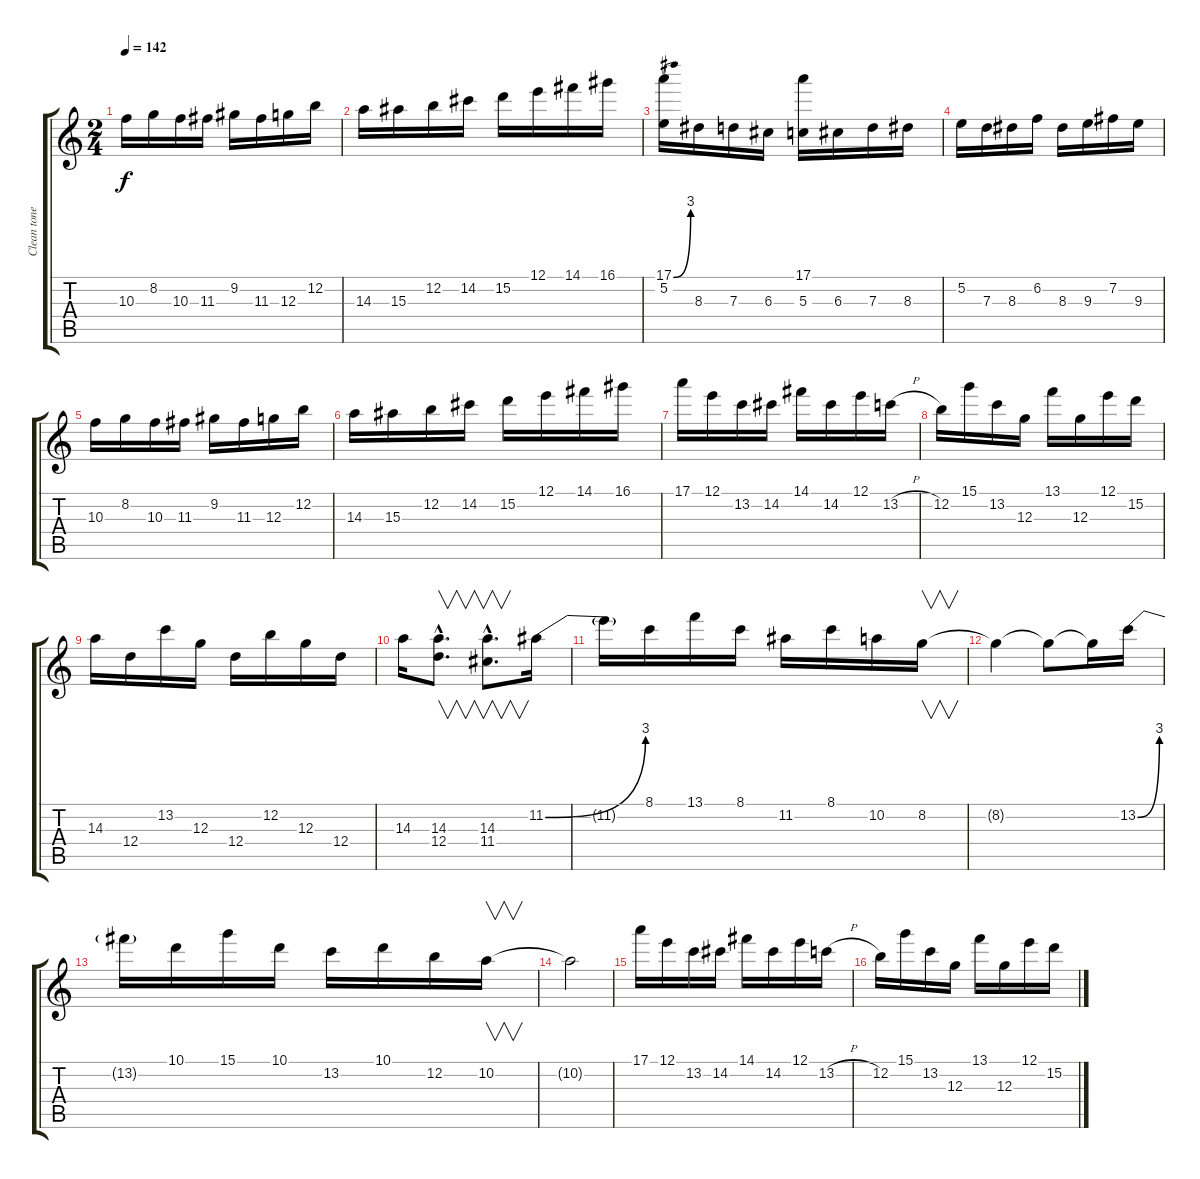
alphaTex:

\track ("Clean tone guitar" "Clean tone") {instrument electricguitarclean}
\staff {score tabs}
\tuning (E4 B3 G3 D3 A2 E2) {hide}
\ts (2 4)
\tempo 142
\clef g2
\ks c
10.3.16{dy f} 8.2.16 10.3.16 11.3.16 9.2.16 11.3.16 12.3.16 12.2.16 |
14.3.16 15.3.16 12.2.16 14.2.16 15.2.16 12.1.16 14.1.16 16.1.16 |
(17.1{be (bend 0 0 60 12)} 5.2).16 8.3.16 7.3.16 6.3.16 (17.1 5.3).16 6.3.16 7.3.16 8.3.16 |
5.2.16 7.3.16 8.3.16 6.2.16 8.3.16 9.3.16 7.2.16 9.3.16 |
10.3.16 8.2.16 10.3.16 11.3.16 9.2.16 11.3.16 12.3.16 12.2.16 |
14.3.16 15.3.16 12.2.16 14.2.16 15.2.16 12.1.16 14.1.16 16.1.16 |
17.1.16 12.1.16 13.2.16 14.2.16 14.1.16 14.2.16 12.1.16 13.2{h}.16 |
12.2.16 15.1.16 13.2.16 12.3.16 13.1.16 12.3.16 12.1.16 15.2.16 |
14.3.16 12.4.16 13.2.16 12.3.16 12.4.16 12.2.16 12.3.16 12.4.16 |
14.3.16 (14.3{hac} 12.4{hac}).8{v d} (14.3{hac} 11.4{hac}).8{v d} 11.2{be (bend 0 0 60 12)}.16 |
11.2{t}.16 8.1.16 13.1.16 8.1.16 11.2.16 8.1.16 10.2.16 8.2.16{v} |
8.2{t}.4 8.2{t}.8 8.2{t}.16 13.2{be (bend 0 0 60 12)}.16 |
13.2{t}.16 10.1.16 15.1.16 10.1.16 13.2.16 10.1.16 12.2.16 10.2.16{v} |
10.2{t}.2 |
17.1.16 12.1.16 13.2.16 14.2.16 14.1.16 14.2.16 12.1.16 13.2{h}.16 |
12.2.16 15.1.16 13.2.16 12.3.16 13.1.16 12.3.16 12.1.16 15.2.16
